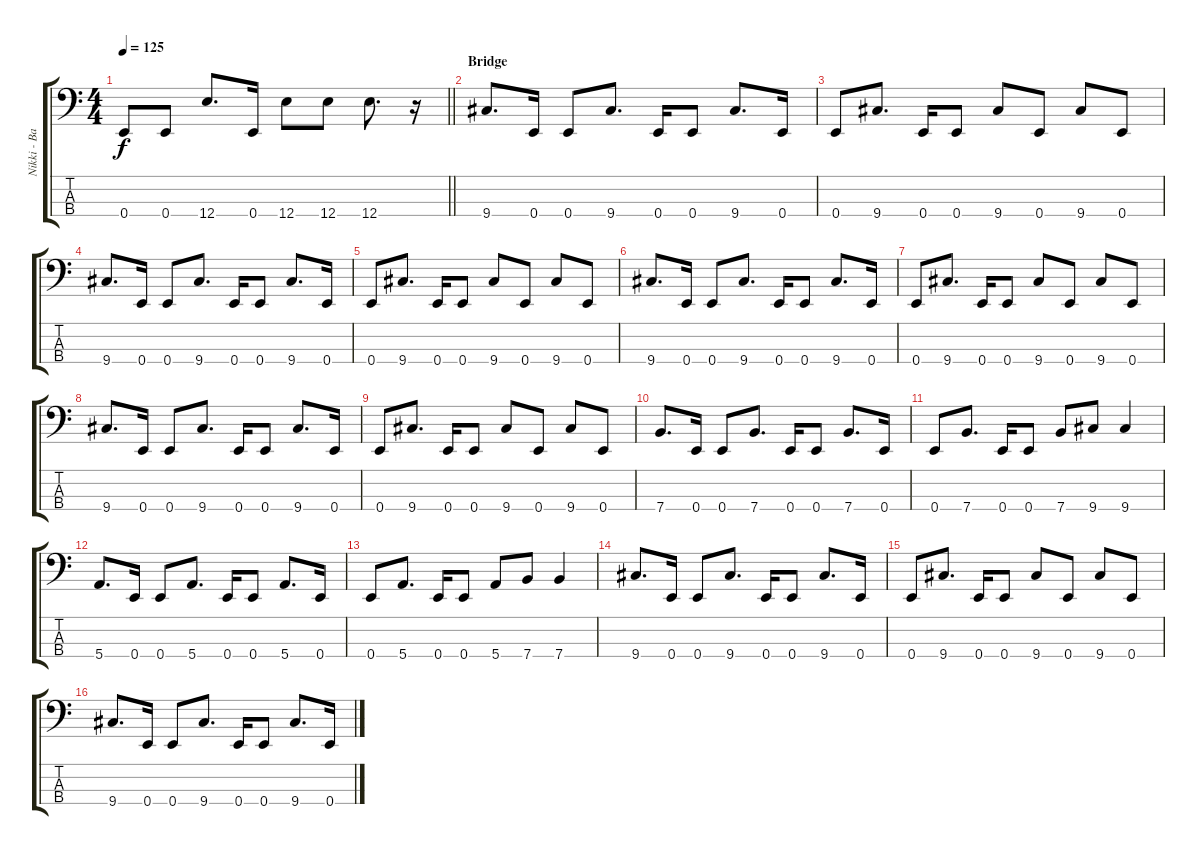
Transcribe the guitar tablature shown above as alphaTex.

\track ("Nikki - Bass" "Nikki - Ba") {instrument electricbasspick}
\staff {score tabs}
\tuning (G2 D2 A1 E1) {hide}
\ts (4 4)
\tempo 125
\clef f4
\barLineRight lightlight
\ks c
0.4.8{dy f} 0.4.8 12.4.8{d} 0.4.16 12.4.8 12.4.8 12.4.8{d} r.16 |
\section ("" "Bridge")
9.4.8{d} 0.4.16 0.4.8{beam merge} 9.4.8{d} 0.4.16 0.4.8 9.4.8{d} 0.4.16 |
0.4.8{beam merge} 9.4.8{d} 0.4.16 0.4.8 9.4.8 0.4.8 9.4.8 0.4.8 |
9.4.8{d} 0.4.16 0.4.8{beam merge} 9.4.8{d} 0.4.16 0.4.8 9.4.8{d} 0.4.16 |
0.4.8{beam merge} 9.4.8{d} 0.4.16 0.4.8 9.4.8 0.4.8 9.4.8 0.4.8 |
9.4.8{d} 0.4.16 0.4.8{beam merge} 9.4.8{d} 0.4.16 0.4.8 9.4.8{d} 0.4.16 |
0.4.8{beam merge} 9.4.8{d} 0.4.16 0.4.8 9.4.8 0.4.8 9.4.8 0.4.8 |
9.4.8{d} 0.4.16 0.4.8{beam merge} 9.4.8{d} 0.4.16 0.4.8 9.4.8{d} 0.4.16 |
0.4.8{beam merge} 9.4.8{d} 0.4.16 0.4.8 9.4.8 0.4.8 9.4.8 0.4.8 |
7.4.8{d} 0.4.16 0.4.8{beam merge} 7.4.8{d} 0.4.16 0.4.8 7.4.8{d} 0.4.16 |
0.4.8{beam merge} 7.4.8{d} 0.4.16 0.4.8 7.4.8 9.4.8 9.4.4 |
5.4.8{d} 0.4.16 0.4.8{beam merge} 5.4.8{d} 0.4.16 0.4.8 5.4.8{d} 0.4.16 |
0.4.8{beam merge} 5.4.8{d} 0.4.16 0.4.8 5.4.8 7.4.8 7.4.4 |
9.4.8{d} 0.4.16 0.4.8{beam merge} 9.4.8{d} 0.4.16 0.4.8 9.4.8{d} 0.4.16 |
0.4.8{beam merge} 9.4.8{d} 0.4.16 0.4.8 9.4.8 0.4.8 9.4.8 0.4.8 |
9.4.8{d} 0.4.16 0.4.8{beam merge} 9.4.8{d} 0.4.16 0.4.8 9.4.8{d} 0.4.16
